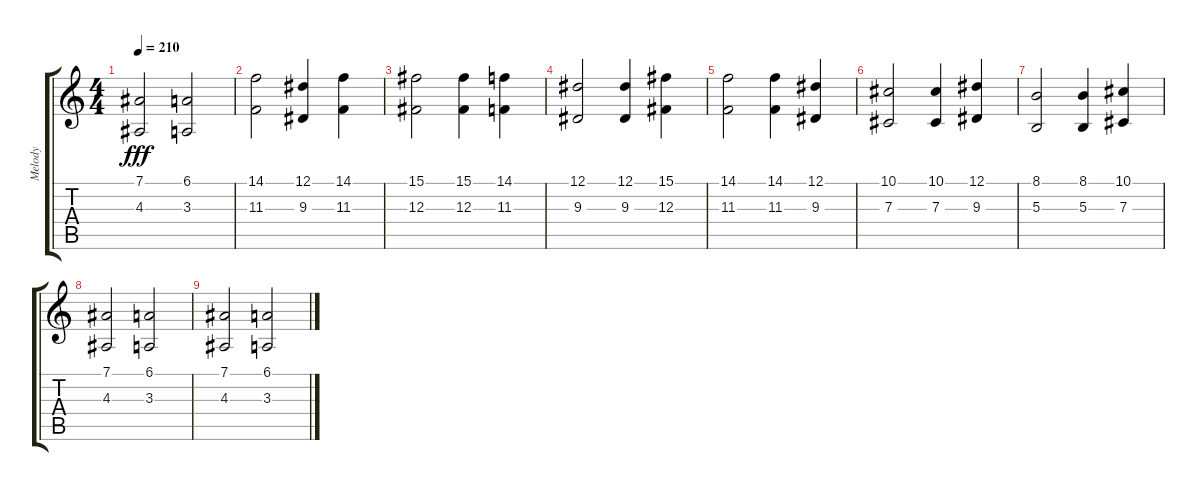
\track ("Melody" "Melody") {instrument accordion}
\staff {score tabs}
\tuning (Eb4 Bb3 Gb3 Db3 Ab2 Eb2) {hide}
\ts (4 4)
\tempo 210
\clef g2
\ks c
(7.1 4.3).2{dy fff} (6.1 3.3).2 |
(14.1 11.3).2 (12.1 9.3).4 (14.1 11.3).4 |
(15.1 12.3).2 (15.1 12.3).4 (14.1 11.3).4 |
(12.1 9.3).2 (12.1 9.3).4 (15.1 12.3).4 |
(14.1 11.3).2 (14.1 11.3).4 (12.1 9.3).4 |
(10.1 7.3).2 (10.1 7.3).4 (12.1 9.3).4 |
(8.1 5.3).2 (8.1 5.3).4 (10.1 7.3).4 |
(7.1 4.3).2 (6.1 3.3).2 |
(7.1 4.3).2 (6.1 3.3).2
